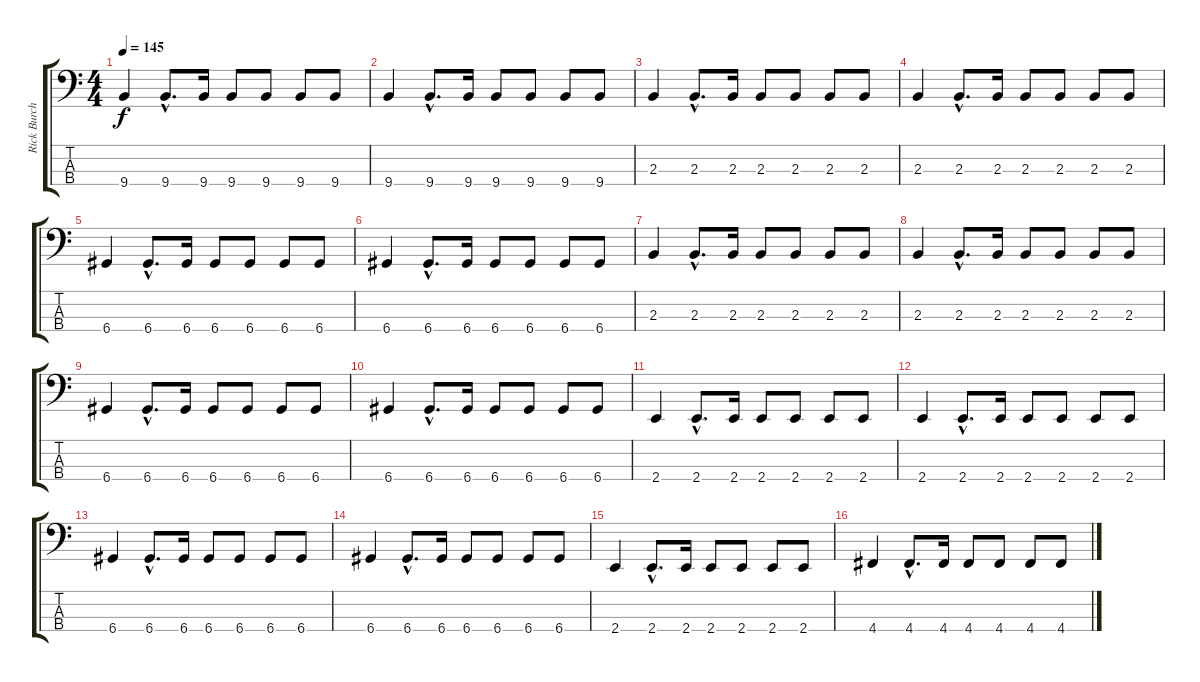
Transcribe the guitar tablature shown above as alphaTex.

\track ("Rick Burch" "Rick Burch") {instrument electricbasspick}
\staff {score tabs}
\tuning (G2 D2 A1 D1) {hide}
\ts (4 4)
\tempo 145
\clef f4
\ks c
9.4.4{dy f} 9.4{hac}.8{d} 9.4.16 9.4.8 9.4.8 9.4.8 9.4.8 |
9.4.4 9.4{hac}.8{d} 9.4.16 9.4.8 9.4.8 9.4.8 9.4.8 |
2.3.4 2.3{hac}.8{d} 2.3.16 2.3.8 2.3.8 2.3.8 2.3.8 |
2.3.4 2.3{hac}.8{d} 2.3.16 2.3.8 2.3.8 2.3.8 2.3.8 |
6.4.4 6.4{hac}.8{d} 6.4.16 6.4.8 6.4.8 6.4.8 6.4.8 |
6.4.4 6.4{hac}.8{d} 6.4.16 6.4.8 6.4.8 6.4.8 6.4.8 |
2.3.4 2.3{hac}.8{d} 2.3.16 2.3.8 2.3.8 2.3.8 2.3.8 |
2.3.4 2.3{hac}.8{d} 2.3.16 2.3.8 2.3.8 2.3.8 2.3.8 |
6.4.4 6.4{hac}.8{d} 6.4.16 6.4.8 6.4.8 6.4.8 6.4.8 |
6.4.4 6.4{hac}.8{d} 6.4.16 6.4.8 6.4.8 6.4.8 6.4.8 |
2.4.4 2.4{hac}.8{d} 2.4.16 2.4.8 2.4.8 2.4.8 2.4.8 |
2.4.4 2.4{hac}.8{d} 2.4.16 2.4.8 2.4.8 2.4.8 2.4.8 |
6.4.4 6.4{hac}.8{d} 6.4.16 6.4.8 6.4.8 6.4.8 6.4.8 |
6.4.4 6.4{hac}.8{d} 6.4.16 6.4.8 6.4.8 6.4.8 6.4.8 |
2.4.4 2.4{hac}.8{d} 2.4.16 2.4.8 2.4.8 2.4.8 2.4.8 |
4.4.4 4.4{hac}.8{d} 4.4.16 4.4.8 4.4.8 4.4.8 4.4.8
